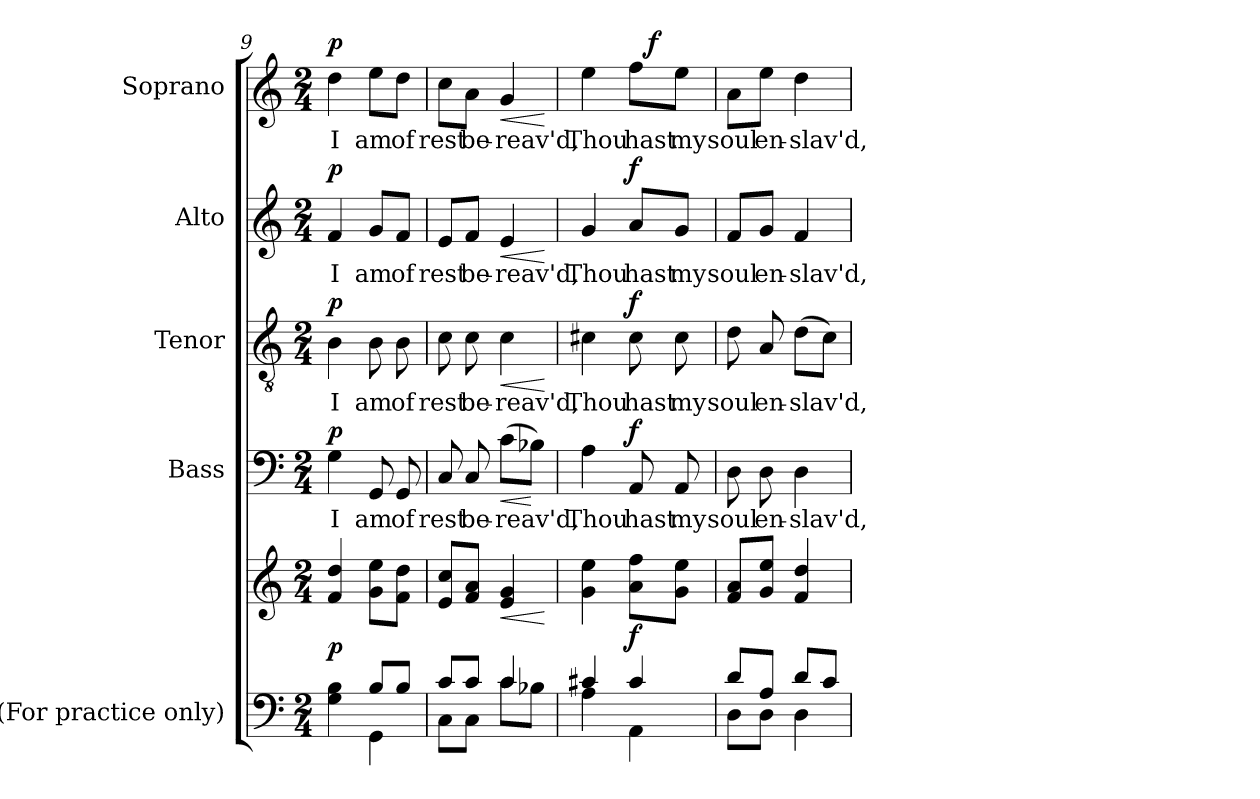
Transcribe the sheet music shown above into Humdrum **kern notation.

**kern	**kern	**dynam	**kern	**text	**dynam	**kern	**text	**dynam	**kern	**text	**dynam	**kern	**text	**dynam
*part5	*part5	*part5	*part4	*part4	*part4	*part3	*part3	*part3	*part2	*part2	*part2	*part1	*part1	*part1
*staff6	*staff5	*staff5/6	*staff4	*staff4	*staff4	*staff3	*staff3	*staff3	*staff2	*staff2	*staff2	*staff1	*staff1	*staff1
*I"(For   practice only)	*	*	*I"Bass	*	*	*I"Tenor	*	*	*I"Alto	*	*	*I"Soprano	*	*
*	*	*	*I'B.	*	*	*I'T.	*	*	*I'A.	*	*	*I'S.	*	*
!!LO:LB:g=z
*clefF4	*clefG2	*	*clefF4	*	*	*clefGv2	*	*	*clefG2	*	*	*clefG2	*	*
*	*	*	*	*	*	*ITrd7c12	*	*	*	*	*	*	*	*
*k[]	*k[]	*	*k[]	*	*	*k[]	*	*	*k[]	*	*	*k[]	*	*
*C:	*C:	*	*C:	*	*	*C:	*	*	*C:	*	*	*C:	*	*
*M2/4	*M2/4	*	*M2/4	*	*	*M2/4	*	*	*M2/4	*	*	*M2/4	*	*
=9	=9	=9	=9	=9	=9	=9	=9	=9	=9	=9	=9	=9	=9	=9
*^	*	*	*	*	*	*	*	*	*	*	*	*	*	*
!	!	!	!	!	!LO:LY:b:color=#000000	!	!	!	!	!	!	!	!	!	!
!	!	!	!	!	!	!	!	!LO:LY:b:color=#000000	!	!	!	!	!	!	!
!	!	!	!	!	!	!	!	!	!	!	!LO:LY:b:color=#000000	!	!	!	!
!	!	!	!	!	!	!	!	!	!	!	!	!	!	!LO:LY:b:color=#000000	!
4ryy	4Gi\ 4Bi	4fi/ 4ddi	p	4Gi\	I	p	4BBi\	I	p	4fi/	I	p	4ddi\	I	p
!	!	!	!	!	!LO:LY:b:color=#000000	!	!	!	!	!	!	!	!	!	!
!	!	!	!	!	!	!	!	!LO:LY:b:color=#000000	!	!	!	!	!	!	!
!	!	!	!	!	!	!	!	!	!	!	!LO:LY:b:color=#000000	!	!	!	!
!	!	!	!	!	!	!	!	!	!	!	!	!	!	!LO:LY:b:color=#000000	!
8Bi/L	4GGi\	8gi\ 8eeiL	.	8GGi/	am	.	8BBi\	am	.	8gi/L	am	.	8eei\L	am	.
!	!	!	!	!	!LO:LY:b:color=#000000	!	!	!	!	!	!	!	!	!	!
!	!	!	!	!	!	!	!	!LO:LY:b:color=#000000	!	!	!	!	!	!	!
!	!	!	!	!	!	!	!	!	!	!	!LO:LY:b:color=#000000	!	!	!	!
!	!	!	!	!	!	!	!	!	!	!	!	!	!	!LO:LY:b:color=#000000	!
8Bi/J	.	8fi\ 8ddiJ	.	8GGi/	of	.	8BBi\	of	.	8fi/J	of	.	8ddi\J	of	.
=10	=10	=10	=10	=10	=10	=10	=10	=10	=10	=10	=10	=10	=10	=10	=10
!	!	!	!	!	!LO:LY:b:color=#000000	!	!	!	!	!	!	!	!	!	!
!	!	!	!	!	!	!	!	!LO:LY:b:color=#000000	!	!	!	!	!	!	!
!	!	!	!	!	!	!	!	!	!	!	!LO:LY:b:color=#000000	!	!	!	!
!	!	!	!	!	!	!	!	!	!	!	!	!	!	!LO:LY:b:color=#000000	!
8ci/L	8Ci\L	8ei/ 8cciL	.	8Ci/	rest	.	8Ci\	rest	.	8ei/L	rest	.	8cci\L	rest	.
!	!	!	!	!	!LO:LY:b:color=#000000	!	!	!	!	!	!	!	!	!	!
!	!	!	!	!	!	!	!	!LO:LY:b:color=#000000	!	!	!	!	!	!	!
!	!	!	!	!	!	!	!	!	!	!	!LO:LY:b:color=#000000	!	!	!	!
!	!	!	!	!	!	!	!	!	!	!	!	!	!	!LO:LY:b:color=#000000	!
8ci/J	8Ci\J	8fi/ 8aiJ	.	8Ci/	be-	.	8Ci\	be-	.	8fi/J	be-	.	8ai\J	be-	.
!	!	!	!LO:HP:b	!	!	!	!	!	!	!	!	!	!	!	!
!	!	!	!	!	!LO:LY:b:color=#000000	!LO:HP:b	!	!	!	!	!	!	!	!	!
!	!	!	!	!	!	!	!	!LO:LY:b:color=#000000	!LO:HP:b	!	!	!	!	!	!
!	!	!	!	!	!	!	!	!	!	!	!LO:LY:b:color=#000000	!LO:HP:b	!	!	!
!	!	!	!	!	!	!	!	!	!	!	!	!	!	!LO:LY:b:color=#000000	!LO:HP:b
4ci/	8ci\L	4ei/ 4gi	<	(8ci\L	-reav'd,	<	4Ci\	-reav'd,	<	4ei/	-reav'd,	<	4gi/	-reav'd,	<
.	8B-Xi\J	.	.	8B-Xi\J)	.	[	.	.	.	.	.	.	.	.	.
*v	*v	*	*	*	*	*	*	*	*	*	*	*	*	*	*
.	.	[	.	.	.	.	.	[	.	.	[	.	.	[
=11	=11	=11	=11	=11	=11	=11	=11	=11	=11	=11	=11	=11	=11	=11
*^	*	*	*	*	*	*	*	*	*	*	*	*	*	*
!	!	!	!	!	!LO:LY:b:color=#000000	!	!	!	!	!	!	!	!	!	!
!	!	!	!	!	!	!	!	!LO:LY:b:color=#000000	!	!	!	!	!	!	!
!	!	!	!	!	!	!	!	!	!	!	!LO:LY:b:color=#000000	!	!	!	!
!	!	!	!	!	!	!	!	!	!	!	!	!	!	!LO:LY:b:color=#000000	!
*	*	*	*	*	*	*	*	*	*	*	*	*	*^	*	*
4c#Xi/	4Ai\	4gi\ 4eei	.	4Ai\	Thou	.	4C#Xi\	Thou	.	4gi/	Thou	.	4eei\	4ryy	Thou	.
!	!	!	!	!	!LO:LY:b:color=#000000	!	!	!	!	!	!	!	!	!	!	!
!	!	!	!	!	!	!	!	!LO:LY:b:color=#000000	!	!	!	!	!	!	!	!
!	!	!	!	!	!	!	!	!	!	!	!LO:LY:b:color=#000000	!	!	!	!	!
!	!	!	!	!	!	!	!	!	!	!	!	!	!	!	!LO:LY:b:color=#000000	!
4c#i/	4AAi\	8ai\ 8ffiL	f	8AAi/	hast	f	8C#i\	hast	f	8ai/L	hast	f	8ffi\L	32.ryy	hast	.
.	.	.	.	.	.	.	.	.	.	.	.	.	.	8ryy	.	f
!	!	!	!	!	!LO:LY:b:color=#000000	!	!	!	!	!	!	!	!	!	!	!
!	!	!	!	!	!	!	!	!LO:LY:b:color=#000000	!	!	!	!	!	!	!	!
!	!	!	!	!	!	!	!	!	!	!	!LO:LY:b:color=#000000	!	!	!	!	!
!	!	!	!	!	!	!	!	!	!	!	!	!	!	!	!LO:LY:b:color=#000000	!
.	.	8gi\ 8eeiJ	.	8AAi/	my	.	8C#i\	my	.	8gi/J	my	.	8eei\J	.	my	.
.	.	.	.	.	.	.	.	.	.	.	.	.	.	16ryy	.	.
.	.	.	.	.	.	.	.	.	.	.	.	.	.	64ryy	.	.
*	*	*	*	*	*	*	*	*	*	*	*	*	*v	*v	*	*
=12	=12	=12	=12	=12	=12	=12	=12	=12	=12	=12	=12	=12	=12	=12	=12
*	*	*	*	*	*	*	*	*	*	*	*	*	*^	*	*
!	!	!	!	!	!LO:LY:b:color=#000000	!	!	!	!	!	!	!	!	!	!	!
*	*	*	*	*	*	*	*	*	*	*	*	*	*v	*v	*	*
*	*	*	*	*	*	*	*	*	*	*	*	*	*^	*	*
!	!	!	!	!	!	!	!	!LO:LY:b:color=#000000	!	!	!	!	!	!	!	!
*	*	*	*	*	*	*	*	*	*	*	*	*	*v	*v	*	*
*	*	*	*	*	*	*	*	*	*	*	*	*	*^	*	*
!	!	!	!	!	!	!	!	!	!	!	!LO:LY:b:color=#000000	!	!	!	!	!
*	*	*	*	*	*	*	*	*	*	*	*	*	*v	*v	*	*
*	*	*	*	*	*	*	*	*	*	*	*	*	*^	*	*
!	!	!	!	!	!	!	!	!	!	!	!	!	!	!	!LO:LY:b:color=#000000	!
*	*	*	*	*	*	*	*	*	*	*	*	*	*v	*v	*	*
8di/L	8Di\L	8fi/ 8aiL	.	8Di\	soul	.	8Di\	soul	.	8fi/L	soul	.	8ai\L	soul	.
!	!	!	!	!	!LO:LY:b:color=#000000	!	!	!	!	!	!	!	!	!	!
!	!	!	!	!	!	!	!	!LO:LY:b:color=#000000	!	!	!	!	!	!	!
!	!	!	!	!	!	!	!	!	!	!	!LO:LY:b:color=#000000	!	!	!	!
!	!	!	!	!	!	!	!	!	!	!	!	!	!	!LO:LY:b:color=#000000	!
8Ai/J	8Di\J	8gi/ 8eeiJ	.	8Di\	en-	.	8AAi/	en-	.	8gi/J	en-	.	8eei\J	en-	.
!	!	!	!	!	!LO:LY:b:color=#000000	!	!	!	!	!	!	!	!	!	!
!	!	!	!	!	!	!	!	!LO:LY:b:color=#000000	!	!	!	!	!	!	!
!	!	!	!	!	!	!	!	!	!	!	!LO:LY:b:color=#000000	!	!	!	!
!	!	!	!	!	!	!	!	!	!	!	!	!	!	!LO:LY:b:color=#000000	!
8di/L	4Di\	4fi/ 4ddi	.	4Di\	-slav'd,	.	(8Di\L	-slav'd,	.	4fi/	-slav'd,	.	4ddi\	-slav'd,	.
8ci/J	.	.	.	.	.	.	8Ci\J)	.	.	.	.	.	.	.	.
*v	*v	*	*	*	*	*	*	*	*	*	*	*	*	*	*
=	=	=	=	=	=	=	=	=	=	=	=	=	=	=
*-	*-	*-	*-	*-	*-	*-	*-	*-	*-	*-	*-	*-	*-	*-
